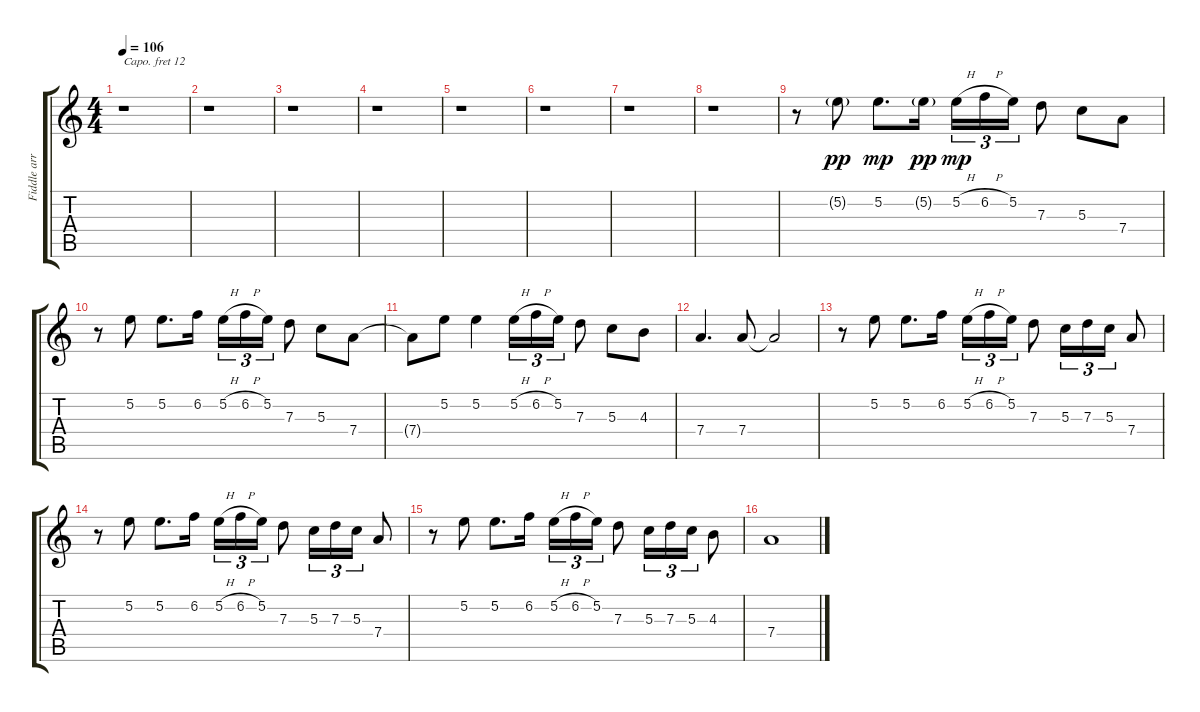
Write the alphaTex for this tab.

\track ("Fiddle arranged for guitar" "Fiddle arr") {instrument fiddle}
\staff {score tabs}
\capo 12
\tuning (E4 B3 G3 D3 A2 E2) {hide}
\ts (4 4)
\tempo 106
\clef g2
\ks c
r.1{dy mp} |
r.1 |
r.1 |
r.1 |
r.1 |
r.1 |
r.1 |
r.1 |
r.8 5.2{g}.8{dy pp} 5.2.8{d dy mp} 5.2{g}.16{dy pp} 5.2{h}.16{tu (3 2) dy mp} 6.2{h}.16{tu (3 2)} 5.2.16{tu (3 2)} 7.3.8 5.3.8 7.4.8 |
r.8 5.2.8 5.2.8{d} 6.2.16 5.2{h}.16{tu (3 2)} 6.2{h}.16{tu (3 2)} 5.2.16{tu (3 2)} 7.3.8 5.3.8 7.4.8 |
7.4{t}.8 5.2.8 5.2.4 5.2{h}.16{tu (3 2)} 6.2{h}.16{tu (3 2)} 5.2.16{tu (3 2)} 7.3.8 5.3.8 4.3.8 |
7.4.4{d} 7.4.8 7.4{t}.2 |
r.8 5.2.8 5.2.8{d} 6.2.16 5.2{h}.16{tu (3 2)} 6.2{h}.16{tu (3 2)} 5.2.16{tu (3 2)} 7.3.8 5.3.16{tu (3 2)} 7.3.16{tu (3 2)} 5.3.16{tu (3 2)} 7.4.8 |
r.8 5.2.8 5.2.8{d} 6.2.16 5.2{h}.16{tu (3 2)} 6.2{h}.16{tu (3 2)} 5.2.16{tu (3 2)} 7.3.8 5.3.16{tu (3 2)} 7.3.16{tu (3 2)} 5.3.16{tu (3 2)} 7.4.8 |
r.8 5.2.8 5.2.8{d} 6.2.16 5.2{h}.16{tu (3 2)} 6.2{h}.16{tu (3 2)} 5.2.16{tu (3 2)} 7.3.8 5.3.16{tu (3 2)} 7.3.16{tu (3 2)} 5.3.16{tu (3 2)} 4.3.8 |
7.4.1
